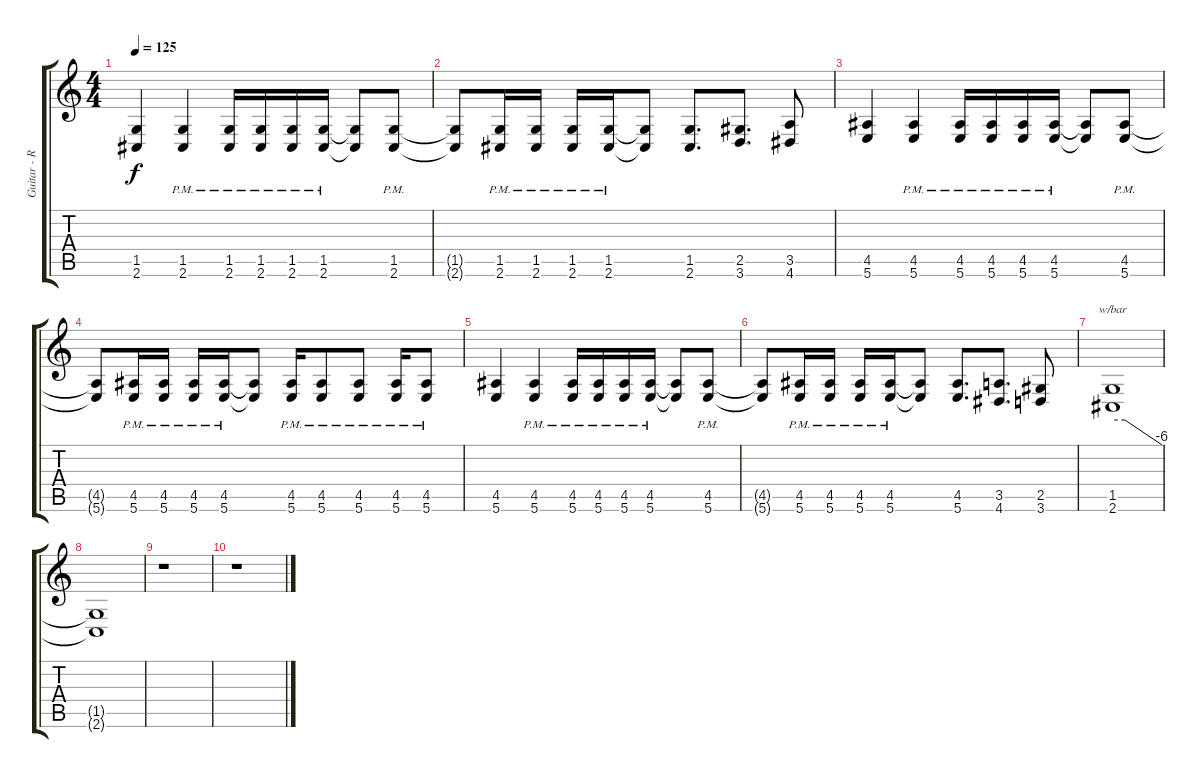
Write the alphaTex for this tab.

\track ("Guitar - Right" "Guitar - R") {instrument distortionguitar}
\staff {score tabs}
\tuning (Db4 Ab3 E3 B2 Gb2 B1) {hide}
\ts (4 4)
\tempo 125
\clef g2
\ks c
(1.5 2.6).4{dy f} (1.5{pm} 2.6{pm}).4 (1.5{pm} 2.6{pm}).16 (1.5{pm} 2.6{pm}).16 (1.5{pm} 2.6{pm}).16 (1.5{pm} 2.6{pm}).16 (1.5{t} 2.6{t}).8 (1.5{pm} 2.6{pm}).8 |
(1.5{t} 2.6{t}).8 (1.5{pm} 2.6{pm}).16 (1.5{pm} 2.6{pm}).16 (1.5{pm} 2.6{pm}).16 (1.5{pm} 2.6{pm}).16 (1.5{t} 2.6{t}).8 (1.5 2.6).8{d} (2.5 3.6).8{d} (3.5 4.6).8 |
(4.5 5.6).4 (4.5{pm} 5.6{pm}).4 (4.5{pm} 5.6{pm}).16 (4.5{pm} 5.6{pm}).16 (4.5{pm} 5.6{pm}).16 (4.5{pm} 5.6{pm}).16 (4.5{t} 5.6{t}).8 (4.5{pm} 5.6{pm}).8 |
(4.5{t} 5.6{t}).8 (4.5{pm} 5.6{pm}).16 (4.5{pm} 5.6{pm}).16 (4.5{pm} 5.6{pm}).16 (4.5{pm} 5.6{pm}).16 (4.5{t} 5.6{t}).8 (4.5{pm} 5.6{pm}).16 (4.5{pm} 5.6{pm}).8 (4.5{pm} 5.6{pm}).8 (4.5{pm} 5.6{pm}).16 (4.5{pm} 5.6{pm}).8 |
(4.5 5.6).4 (4.5{pm} 5.6{pm}).4 (4.5{pm} 5.6{pm}).16 (4.5{pm} 5.6{pm}).16 (4.5{pm} 5.6{pm}).16 (4.5{pm} 5.6{pm}).16 (4.5{t} 5.6{t}).8 (4.5{pm} 5.6{pm}).8 |
(4.5{t} 5.6{t}).8 (4.5{pm} 5.6{pm}).16 (4.5{pm} 5.6{pm}).16 (4.5{pm} 5.6{pm}).16 (4.5{pm} 5.6{pm}).16 (4.5{t} 5.6{t}).8 (4.5 5.6).8{d} (3.5 4.6).8{d} (2.5 3.6).8 |
(1.5 2.6).1{tbe (custom default 0 0 15 0 60 -24)} |
(1.5{t} 2.6{t}).1 |
r.1 |
r.1
